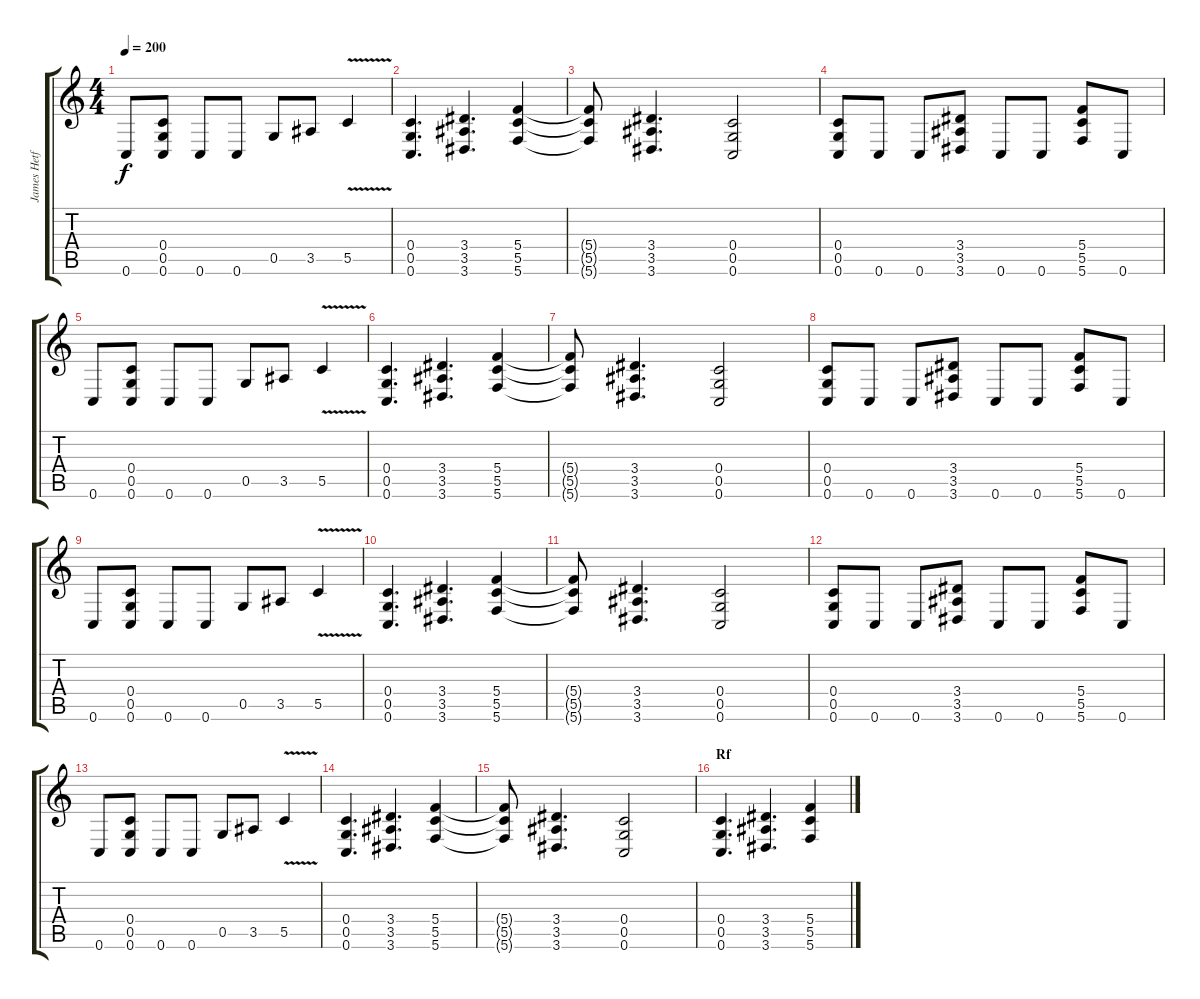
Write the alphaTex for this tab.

\track ("James Hetfield" "James Hetf") {instrument distortionguitar}
\staff {score tabs}
\tuning (D4 A3 F3 C3 G2 C2) {hide}
\ts (4 4)
\tempo 200
\clef g2
\ks c
0.6.8{dy f} (0.4 0.5 0.6).8 0.6.8 0.6.8 0.5.8 3.5.8 5.5{v}.4 |
(0.4 0.5 0.6).4{d} (3.4 3.5 3.6).4{d} (5.4 5.5 5.6).4 |
(5.4{t} 5.5{t} 5.6{t}).8 (3.4 3.5 3.6).4{d} (0.4 0.5 0.6).2 |
(0.4 0.5 0.6).8 0.6.8 0.6.8 (3.4 3.5 3.6).8 0.6.8 0.6.8 (5.4 5.5 5.6).8 0.6.8 |
0.6.8 (0.4 0.5 0.6).8 0.6.8 0.6.8 0.5.8 3.5.8 5.5{v}.4 |
(0.4 0.5 0.6).4{d} (3.4 3.5 3.6).4{d} (5.4 5.5 5.6).4 |
(5.4{t} 5.5{t} 5.6{t}).8 (3.4 3.5 3.6).4{d} (0.4 0.5 0.6).2 |
(0.4 0.5 0.6).8 0.6.8 0.6.8 (3.4 3.5 3.6).8 0.6.8 0.6.8 (5.4 5.5 5.6).8 0.6.8 |
0.6.8 (0.4 0.5 0.6).8 0.6.8 0.6.8 0.5.8 3.5.8 5.5{v}.4 |
(0.4 0.5 0.6).4{d} (3.4 3.5 3.6).4{d} (5.4 5.5 5.6).4 |
(5.4{t} 5.5{t} 5.6{t}).8 (3.4 3.5 3.6).4{d} (0.4 0.5 0.6).2 |
(0.4 0.5 0.6).8 0.6.8 0.6.8 (3.4 3.5 3.6).8 0.6.8 0.6.8 (5.4 5.5 5.6).8 0.6.8 |
0.6.8 (0.4 0.5 0.6).8 0.6.8 0.6.8 0.5.8 3.5.8 5.5{v}.4 |
(0.4 0.5 0.6).4{d} (3.4 3.5 3.6).4{d} (5.4 5.5 5.6).4 |
(5.4{t} 5.5{t} 5.6{t}).8 (3.4 3.5 3.6).4{d} (0.4 0.5 0.6).2 |
\section ("" "Rf")
(0.4 0.5 0.6).4{d} (3.4 3.5 3.6).4{d} (5.4 5.5 5.6).4
